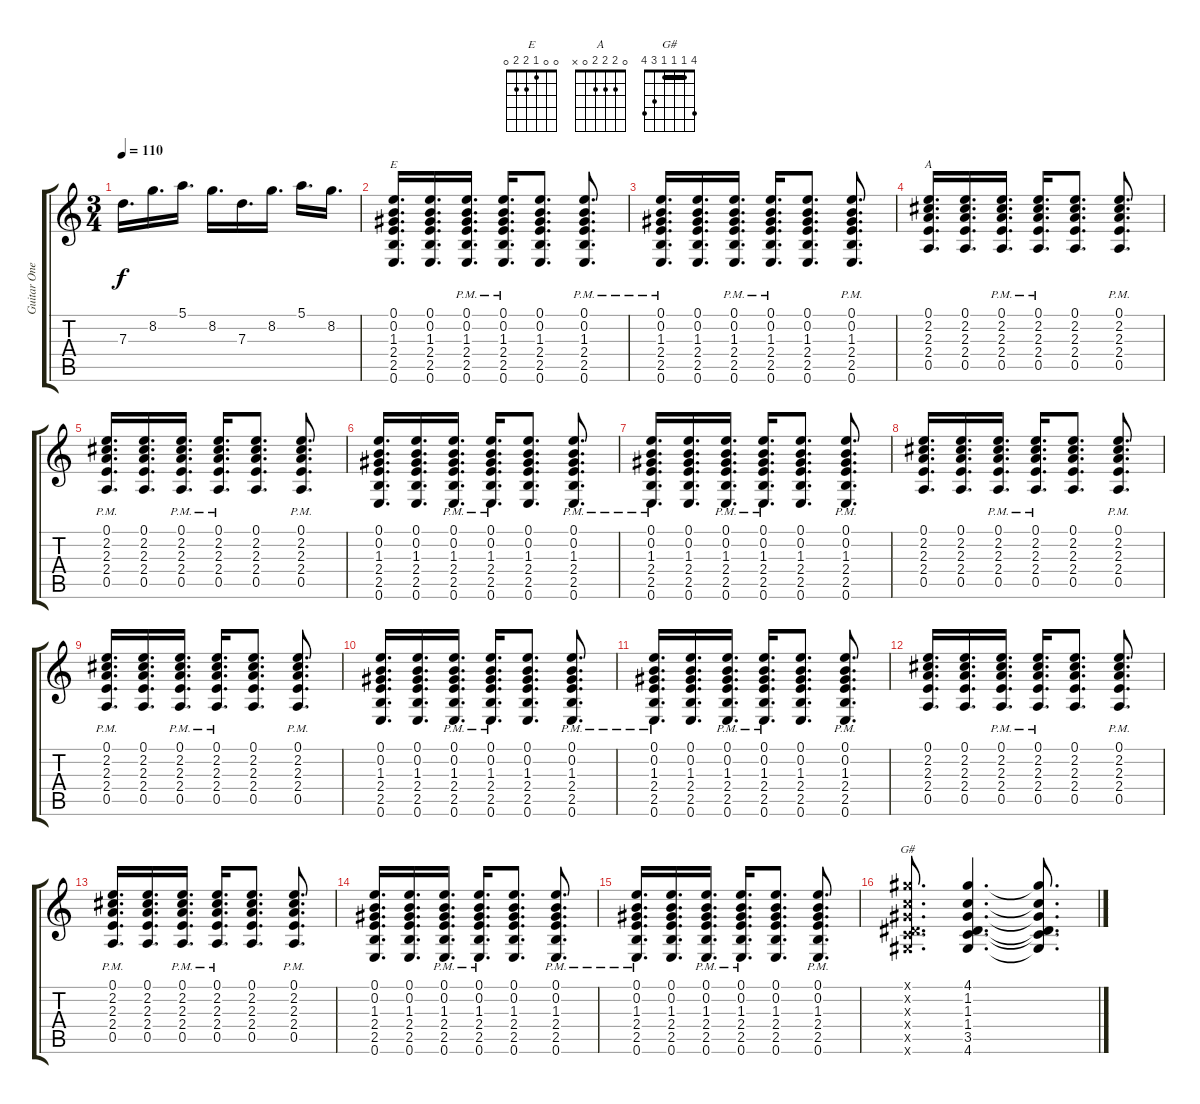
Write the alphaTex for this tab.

\track ("Guitar One" "Guitar One") {mute instrument electricguitarjazz}
\staff {score tabs}
\tuning (E4 B3 G3 D3 A2 E2) {hide}
\chord ("E" 0 0 1 2 2 0)
\chord ("A" 0 2 2 2 0 x)
\chord ("G#" 4 1 1 1 3 4) {barre 1}
\ts (3 4)
\tempo 110
\clef g2
\ks c
7.3.16{d dy f} 8.2.16{d} 5.1.16{d} 8.2.16{d} 7.3.16{d} 8.2.16{d} 5.1.16{d} 8.2.16{d} |
(0.1 0.2 1.3 2.4 2.5 0.6).16{d ch "E"} (0.1 0.2 1.3 2.4 2.5 0.6).16{d} (0.1{pm} 0.2{pm} 1.3{pm} 2.4{pm} 2.5{pm} 0.6{pm}).16{d} (0.1{pm} 0.2{pm} 1.3{pm} 2.4{pm} 2.5{pm} 0.6{pm}).16{d} (0.1 0.2 1.3 2.4 2.5 0.6).8{d} (0.1{pm} 0.2{pm} 1.3{pm} 2.4{pm} 2.5{pm} 0.6{pm}).8{d} |
(0.1{pm} 0.2{pm} 1.3{pm} 2.4{pm} 2.5{pm} 0.6{pm}).16{d} (0.1 0.2 1.3 2.4 2.5 0.6).16{d} (0.1{pm} 0.2{pm} 1.3{pm} 2.4{pm} 2.5{pm} 0.6{pm}).16{d} (0.1{pm} 0.2{pm} 1.3{pm} 2.4{pm} 2.5{pm} 0.6{pm}).16{d} (0.1 0.2 1.3 2.4 2.5 0.6).8{d} (0.1{pm} 0.2{pm} 1.3{pm} 2.4{pm} 2.5{pm} 0.6{pm}).8{d} |
(0.1 2.2 2.3 2.4 0.5).16{d ch "A"} (0.1 2.2 2.3 2.4 0.5).16{d} (0.1{pm} 2.2{pm} 2.3{pm} 2.4{pm} 0.5{pm}).16{d} (0.1{pm} 2.2{pm} 2.3{pm} 2.4{pm} 0.5{pm}).16{d} (0.1 2.2 2.3 2.4 0.5).8{d} (0.1{pm} 2.2{pm} 2.3{pm} 2.4{pm} 0.5{pm}).8{d} |
(0.1{pm} 2.2{pm} 2.3{pm} 2.4{pm} 0.5{pm}).16{d} (0.1 2.2 2.3 2.4 0.5).16{d} (0.1{pm} 2.2{pm} 2.3{pm} 2.4{pm} 0.5{pm}).16{d} (0.1{pm} 2.2{pm} 2.3{pm} 2.4{pm} 0.5{pm}).16{d} (0.1 2.2 2.3 2.4 0.5).8{d} (0.1{pm} 2.2{pm} 2.3{pm} 2.4{pm} 0.5{pm}).8{d} |
(0.1 0.2 1.3 2.4 2.5 0.6).16{d} (0.1 0.2 1.3 2.4 2.5 0.6).16{d} (0.1{pm} 0.2{pm} 1.3{pm} 2.4{pm} 2.5{pm} 0.6{pm}).16{d} (0.1{pm} 0.2{pm} 1.3{pm} 2.4{pm} 2.5{pm} 0.6{pm}).16{d} (0.1 0.2 1.3 2.4 2.5 0.6).8{d} (0.1{pm} 0.2{pm} 1.3{pm} 2.4{pm} 2.5{pm} 0.6{pm}).8{d} |
(0.1{pm} 0.2{pm} 1.3{pm} 2.4{pm} 2.5{pm} 0.6{pm}).16{d} (0.1 0.2 1.3 2.4 2.5 0.6).16{d} (0.1{pm} 0.2{pm} 1.3{pm} 2.4{pm} 2.5{pm} 0.6{pm}).16{d} (0.1{pm} 0.2{pm} 1.3{pm} 2.4{pm} 2.5{pm} 0.6{pm}).16{d} (0.1 0.2 1.3 2.4 2.5 0.6).8{d} (0.1{pm} 0.2{pm} 1.3{pm} 2.4{pm} 2.5{pm} 0.6{pm}).8{d} |
(0.1 2.2 2.3 2.4 0.5).16{d} (0.1 2.2 2.3 2.4 0.5).16{d} (0.1{pm} 2.2{pm} 2.3{pm} 2.4{pm} 0.5{pm}).16{d} (0.1{pm} 2.2{pm} 2.3{pm} 2.4{pm} 0.5{pm}).16{d} (0.1 2.2 2.3 2.4 0.5).8{d} (0.1{pm} 2.2{pm} 2.3{pm} 2.4{pm} 0.5{pm}).8{d} |
(0.1{pm} 2.2{pm} 2.3{pm} 2.4{pm} 0.5{pm}).16{d} (0.1 2.2 2.3 2.4 0.5).16{d} (0.1{pm} 2.2{pm} 2.3{pm} 2.4{pm} 0.5{pm}).16{d} (0.1{pm} 2.2{pm} 2.3{pm} 2.4{pm} 0.5{pm}).16{d} (0.1 2.2 2.3 2.4 0.5).8{d} (0.1{pm} 2.2{pm} 2.3{pm} 2.4{pm} 0.5{pm}).8{d} |
(0.1 0.2 1.3 2.4 2.5 0.6).16{d} (0.1 0.2 1.3 2.4 2.5 0.6).16{d} (0.1{pm} 0.2{pm} 1.3{pm} 2.4{pm} 2.5{pm} 0.6{pm}).16{d} (0.1{pm} 0.2{pm} 1.3{pm} 2.4{pm} 2.5{pm} 0.6{pm}).16{d} (0.1 0.2 1.3 2.4 2.5 0.6).8{d} (0.1{pm} 0.2{pm} 1.3{pm} 2.4{pm} 2.5{pm} 0.6{pm}).8{d} |
(0.1{pm} 0.2{pm} 1.3{pm} 2.4{pm} 2.5{pm} 0.6{pm}).16{d} (0.1 0.2 1.3 2.4 2.5 0.6).16{d} (0.1{pm} 0.2{pm} 1.3{pm} 2.4{pm} 2.5{pm} 0.6{pm}).16{d} (0.1{pm} 0.2{pm} 1.3{pm} 2.4{pm} 2.5{pm} 0.6{pm}).16{d} (0.1 0.2 1.3 2.4 2.5 0.6).8{d} (0.1{pm} 0.2{pm} 1.3{pm} 2.4{pm} 2.5{pm} 0.6{pm}).8{d} |
(0.1 2.2 2.3 2.4 0.5).16{d} (0.1 2.2 2.3 2.4 0.5).16{d} (0.1{pm} 2.2{pm} 2.3{pm} 2.4{pm} 0.5{pm}).16{d} (0.1{pm} 2.2{pm} 2.3{pm} 2.4{pm} 0.5{pm}).16{d} (0.1 2.2 2.3 2.4 0.5).8{d} (0.1{pm} 2.2{pm} 2.3{pm} 2.4{pm} 0.5{pm}).8{d} |
(0.1{pm} 2.2{pm} 2.3{pm} 2.4{pm} 0.5{pm}).16{d} (0.1 2.2 2.3 2.4 0.5).16{d} (0.1{pm} 2.2{pm} 2.3{pm} 2.4{pm} 0.5{pm}).16{d} (0.1{pm} 2.2{pm} 2.3{pm} 2.4{pm} 0.5{pm}).16{d} (0.1 2.2 2.3 2.4 0.5).8{d} (0.1{pm} 2.2{pm} 2.3{pm} 2.4{pm} 0.5{pm}).8{d} |
(0.1 0.2 1.3 2.4 2.5 0.6).16{d} (0.1 0.2 1.3 2.4 2.5 0.6).16{d} (0.1{pm} 0.2{pm} 1.3{pm} 2.4{pm} 2.5{pm} 0.6{pm}).16{d} (0.1{pm} 0.2{pm} 1.3{pm} 2.4{pm} 2.5{pm} 0.6{pm}).16{d} (0.1 0.2 1.3 2.4 2.5 0.6).8{d} (0.1{pm} 0.2{pm} 1.3{pm} 2.4{pm} 2.5{pm} 0.6{pm}).8{d} |
(0.1{pm} 0.2{pm} 1.3{pm} 2.4{pm} 2.5{pm} 0.6{pm}).16{d} (0.1 0.2 1.3 2.4 2.5 0.6).16{d} (0.1{pm} 0.2{pm} 1.3{pm} 2.4{pm} 2.5{pm} 0.6{pm}).16{d} (0.1{pm} 0.2{pm} 1.3{pm} 2.4{pm} 2.5{pm} 0.6{pm}).16{d} (0.1 0.2 1.3 2.4 2.5 0.6).8{d} (0.1{pm} 0.2{pm} 1.3{pm} 2.4{pm} 2.5{pm} 0.6{pm}).8{d} |
(4.1{x} 1.2{x} 1.3{x} 1.4{x} 3.5{x} 4.6{x}).8{d ch "G#"} (4.1 1.2 1.3 1.4 3.5 4.6).4{d} (4.1{t} 1.2{t} 1.3{t} 1.4{t} 3.5{t} 4.6{t}).8{d}
